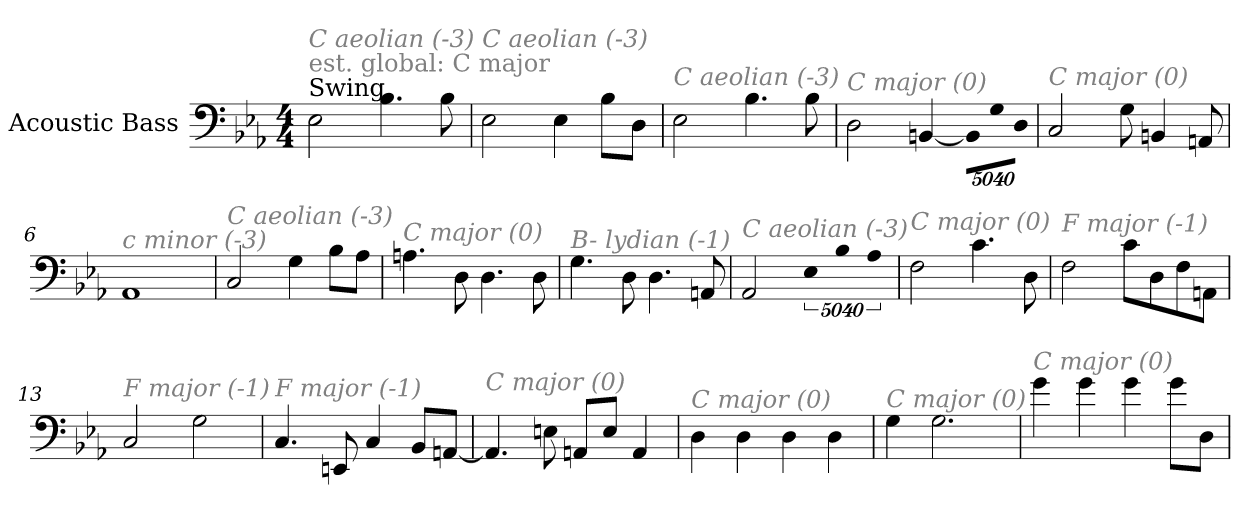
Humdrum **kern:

**kern
*part1
*staff1
*I"Acoustic Bass
*clefF4
*ITrd7c12
*k[b-e-a-]
*E-:
*M4/4
=1
!LO:TX:a:t=Swing
!LO:TX:a:color=#808080:t=est. global&colon; C major
!LO:TX:i:color=#808080:t=C aeolian (-3)
2EE-
4.BB-
8BB-
=2
!LO:TX:i:color=#808080:t=C aeolian (-3)
2EE-
4EE-
8BB-L
8DDJ
=3
!LO:TX:i:color=#808080:t=C aeolian (-3)
2EE-
4.BB-
8BB-
=4
!LO:TX:i:color=#808080:t=C major (0)
2DD
[4BBBn
!LO:N:vis=8
40320%3347BBBL]
!LO:N:vis=8
40320%3347GG
!LO:N:vis=8
40320%3347DDJ
=5
!LO:TX:i:color=#808080:t=C major (0)
2CC
8GG
4BBBn
8AAAn
=6
!LO:TX:i:color=#808080:t=c minor (-3)
1AAA-
=7
!LO:TX:i:color=#808080:t=C aeolian (-3)
2CC
4GG
8BB-L
8AA-J
=8
!LO:TX:i:color=#808080:t=C major (0)
4.AAn
8DD
4.DD
8DD
=9
!LO:TX:i:color=#808080:t=B- lydian (-1)
4.GG
8DD
4.DD
8AAAn
=10
!LO:TX:i:color=#808080:t=C aeolian (-3)
2AAA-
!LO:N:vis=4
20160%3347EE-
!LO:N:vis=4
20160%3347BB-
!LO:N:vis=4
20160%3347AA-
=11
!LO:TX:i:color=#808080:t=C major (0)
2FF
4.C
8DD
=12
!LO:TX:i:color=#808080:t=F major (-1)
2FF
8CL
8DD
8FF
8AAAnJ
=13
!LO:TX:i:color=#808080:t=F major (-1)
2CC
2GG
=14
!LO:TX:i:color=#808080:t=F major (-1)
4.CC
8EEEn
4CC
8BBB-L
[8AAAnJ
=15
!LO:TX:i:color=#808080:t=C major (0)
4.AAAn]
8EEn
8AAAnL
8EEJ
4AAA
=16
!LO:TX:i:color=#808080:t=C major (0)
4DD
4DD
4DD
4DD
=17
!LO:TX:i:color=#808080:t=C major (0)
4GG
2.GG
=18
!LO:TX:i:color=#808080:t=C major (0)
4G
4G
4G
8GL
8DDJ
=
*-
